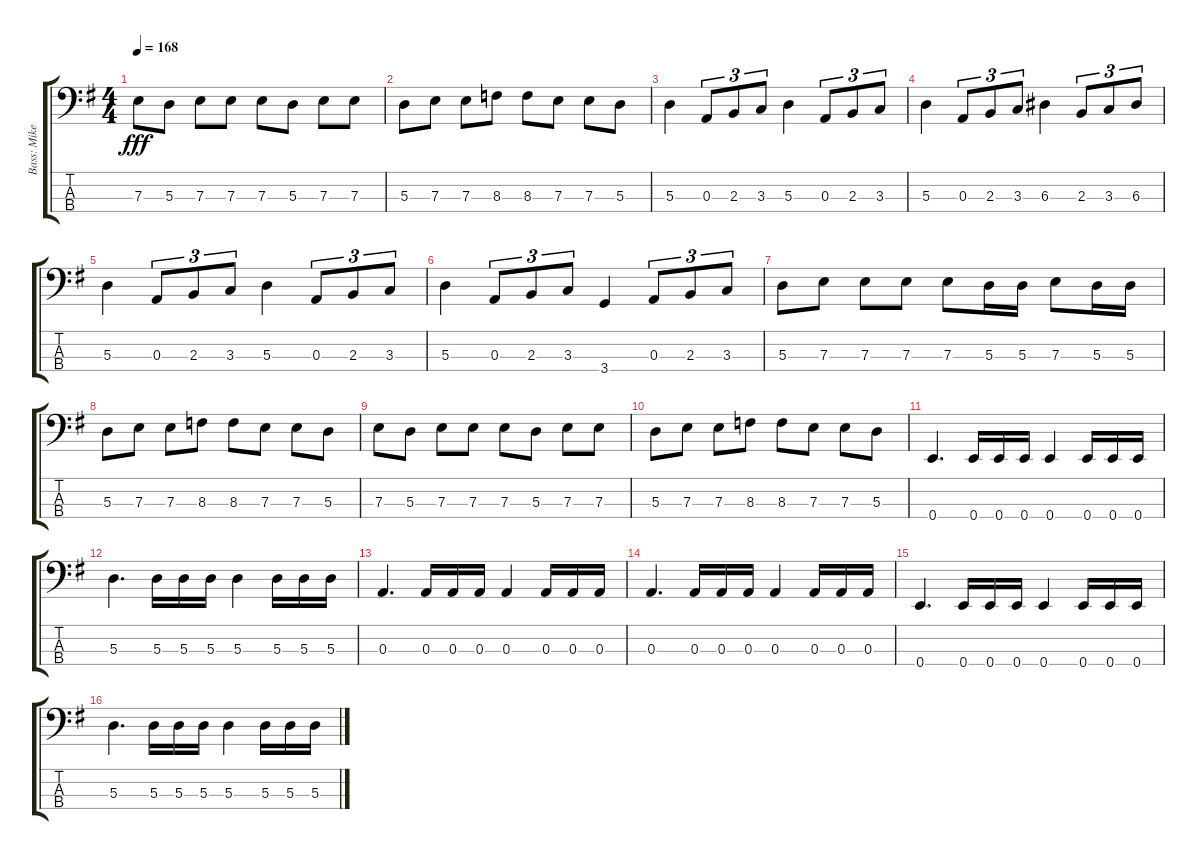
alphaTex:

\track ("Bass: Mike" "Bass: Mike") {instrument electricbassfinger}
\staff {score tabs}
\tuning (G2 D2 A1 E1) {hide}
\ts (4 4)
\tempo 168
\clef f4
\ks g
7.3.8{dy fff} 5.3.8 7.3.8 7.3.8 7.3.8 5.3.8 7.3.8 7.3.8 |
5.3.8 7.3.8 7.3.8 8.3.8 8.3.8 7.3.8 7.3.8 5.3.8 |
5.3.4 0.3.8{tu (3 2)} 2.3.8{tu (3 2)} 3.3.8{tu (3 2)} 5.3.4 0.3.8{tu (3 2)} 2.3.8{tu (3 2)} 3.3.8{tu (3 2)} |
5.3.4 0.3.8{tu (3 2)} 2.3.8{tu (3 2)} 3.3.8{tu (3 2)} 6.3.4 2.3.8{tu (3 2)} 3.3.8{tu (3 2)} 6.3.8{tu (3 2)} |
5.3.4 0.3.8{tu (3 2)} 2.3.8{tu (3 2)} 3.3.8{tu (3 2)} 5.3.4 0.3.8{tu (3 2)} 2.3.8{tu (3 2)} 3.3.8{tu (3 2)} |
5.3.4 0.3.8{tu (3 2)} 2.3.8{tu (3 2)} 3.3.8{tu (3 2)} 3.4.4 0.3.8{tu (3 2)} 2.3.8{tu (3 2)} 3.3.8{tu (3 2)} |
5.3.8 7.3.8 7.3.8 7.3.8 7.3.8 5.3.16 5.3.16 7.3.8 5.3.16 5.3.16 |
5.3.8 7.3.8 7.3.8 8.3.8 8.3.8 7.3.8 7.3.8 5.3.8 |
7.3.8 5.3.8 7.3.8 7.3.8 7.3.8 5.3.8 7.3.8 7.3.8 |
5.3.8 7.3.8 7.3.8 8.3.8 8.3.8 7.3.8 7.3.8 5.3.8 |
0.4.4{d} 0.4.16 0.4.16{beam merge} 0.4.16 0.4.4 0.4.16 0.4.16{beam merge} 0.4.16 |
5.3.4{d} 5.3.16 5.3.16{beam merge} 5.3.16 5.3.4 5.3.16 5.3.16{beam merge} 5.3.16 |
0.3.4{d} 0.3.16 0.3.16{beam merge} 0.3.16 0.3.4 0.3.16 0.3.16{beam merge} 0.3.16 |
0.3.4{d} 0.3.16 0.3.16{beam merge} 0.3.16 0.3.4 0.3.16 0.3.16{beam merge} 0.3.16 |
0.4.4{d} 0.4.16 0.4.16{beam merge} 0.4.16 0.4.4 0.4.16 0.4.16{beam merge} 0.4.16 |
5.3.4{d} 5.3.16 5.3.16{beam merge} 5.3.16 5.3.4 5.3.16 5.3.16{beam merge} 5.3.16
